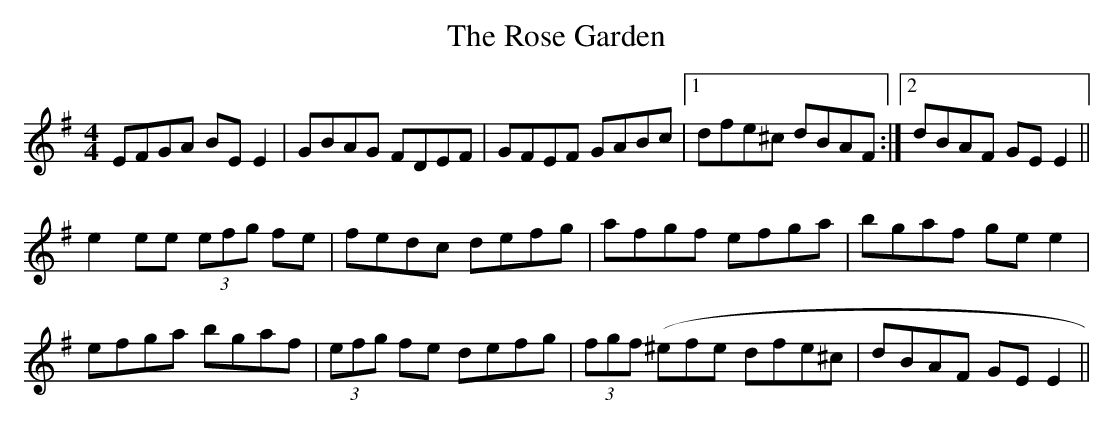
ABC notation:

X:1
T:The Rose Garden
M:4/4
L:1/8
K:G
EFGA BE E2|GBAG FDEF|GFEF GABc|1dfe^c dBAF:|2dBAF GE E2||
e2 ee (3efg fe|fedc defg|afgf efga|bgaf ge e2|
efga bgaf|(3efg fe defg|(3fgf (^efe dfe^c|dBAF GE E2||
